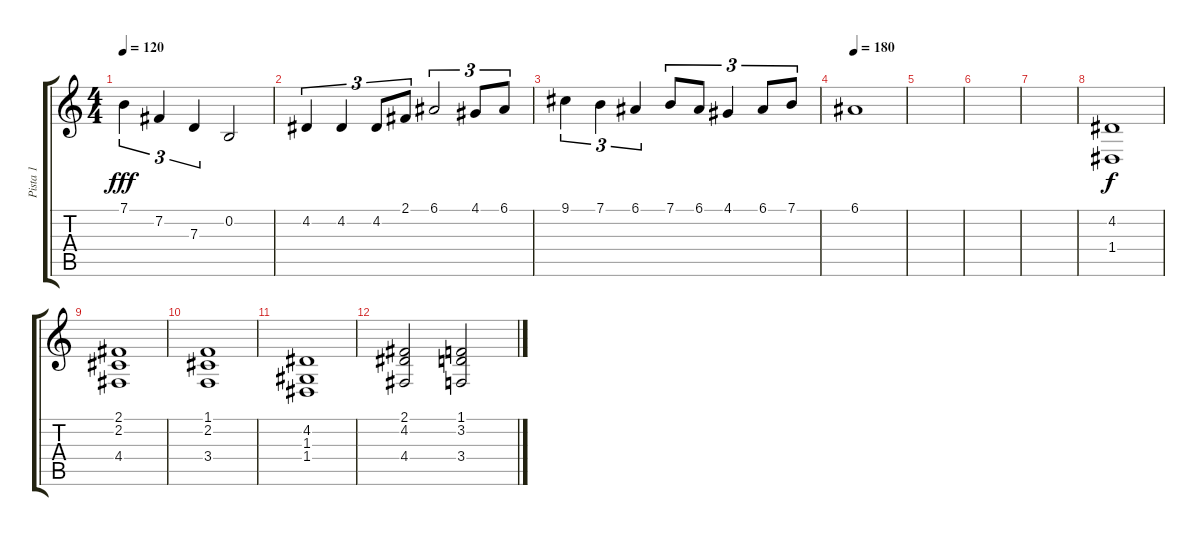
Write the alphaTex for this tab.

\track ("Pista 1" "Pista 1") {instrument brasssection}
\staff {score tabs}
\tuning (E4 B3 G3 D3 A2 E2) {hide}
\ts (4 4)
\tempo 120
\clef g2
\ks c
7.1.4{tu (3 2) dy fff} 7.2.4{tu (3 2)} 7.3.4{tu (3 2)} 0.2.2 |
4.2.4{tu (3 2)} 4.2.4{tu (3 2)} 4.2.8{tu (3 2)} 2.1.8{tu (3 2)} 6.1.2{tu (3 2)} 4.1.8{tu (3 2)} 6.1.8{tu (3 2)} |
9.1.4{tu (3 2)} 7.1.4{tu (3 2)} 6.1.4{tu (3 2)} 7.1.8{tu (3 2)} 6.1.8{tu (3 2)} 4.1.4{tu (3 2)} 6.1.8{tu (3 2)} 7.1.8{tu (3 2)} |
\tempo 180
6.1.1 |
|
|
|
(4.2 1.4).1{dy f volume 10 balance 8 instrument choiraahs} |
(2.1 2.2 4.4).1 |
(1.1 2.2 3.4).1 |
(4.2 1.3 1.4).1 |
(2.1 4.2 4.4).2 (1.1 3.2 3.4).2
